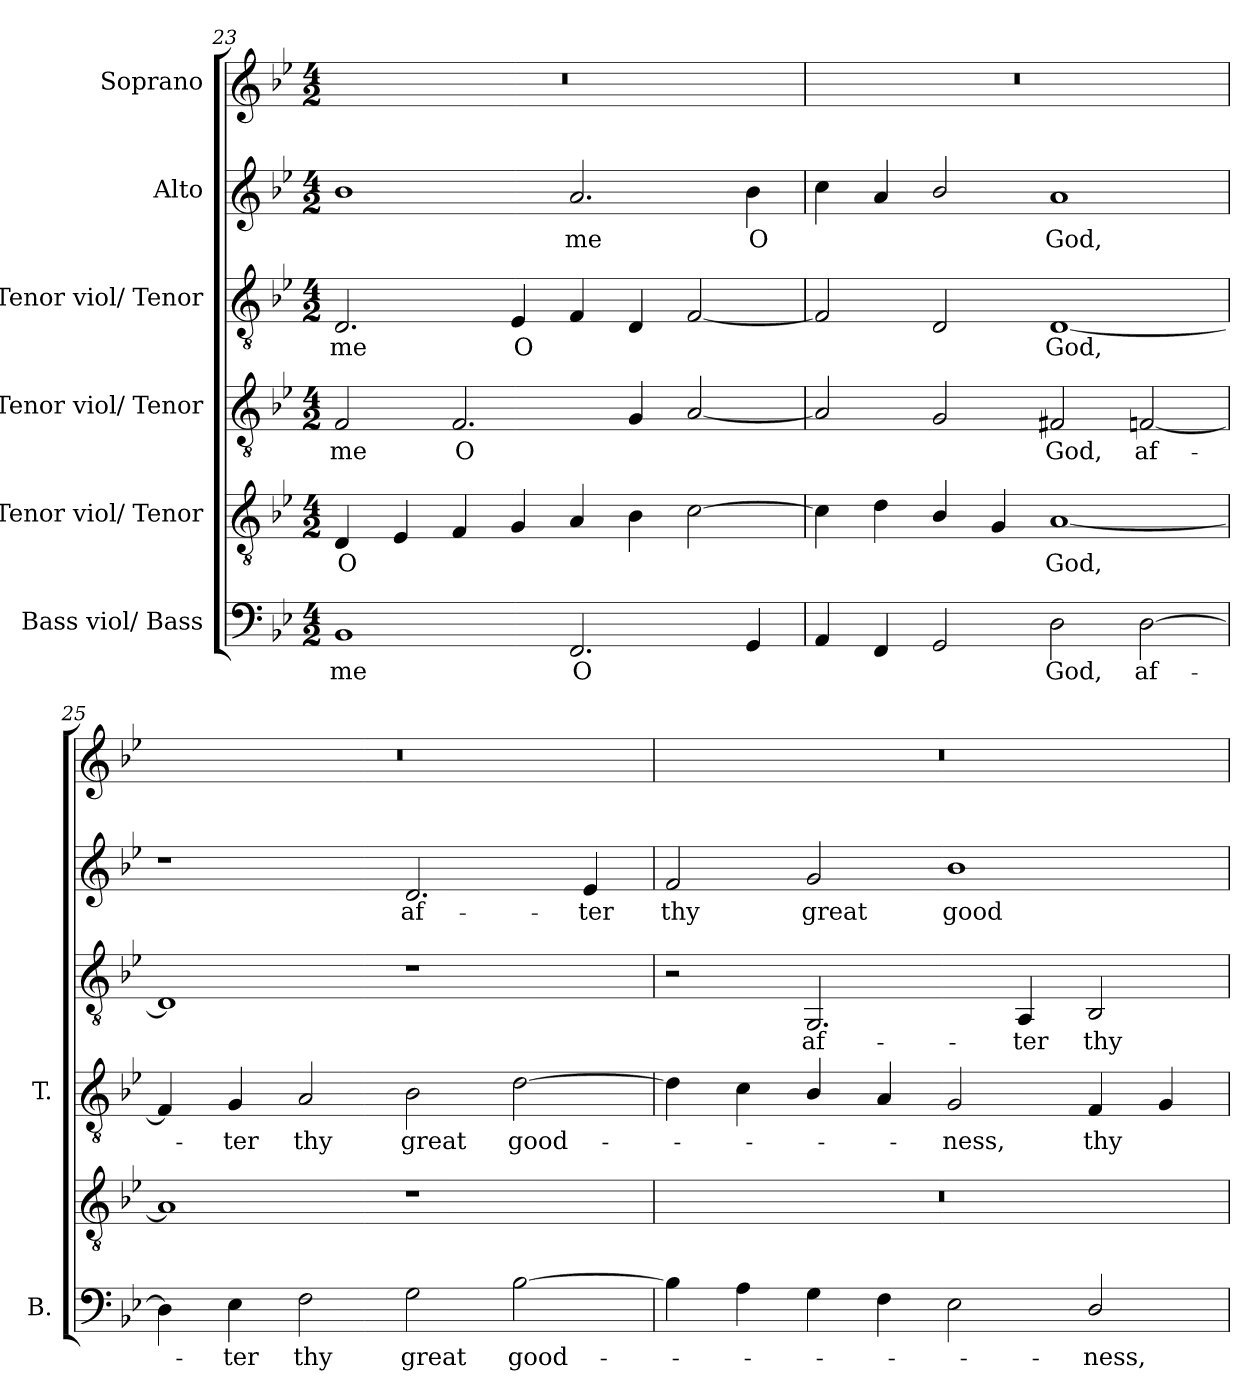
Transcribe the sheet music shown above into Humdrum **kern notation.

**kern	**text	**kern	**text	**kern	**text	**kern	**text	**kern	**text	**kern
*part6	*part6	*part5	*part5	*part4	*part4	*part3	*part3	*part2	*part2	*part1
*staff6	*staff6	*staff5	*staff5	*staff4	*staff4	*staff3	*staff3	*staff2	*staff2	*staff1
*I"Bass viol/ Bass	*	*I"Tenor viol/ Tenor	*	*I"Tenor viol/ Tenor	*	*I"Tenor viol/ Tenor	*	*I"Alto	*	*I"Soprano
*I'B.	*	*	*	*I'T.	*	*	*	*	*	*
*clefF4	*	*clefGv2	*	*clefGv2	*	*clefGv2	*	*clefG2	*	*clefG2
*	*	*ITrd7c12	*	*ITrd7c12	*	*	*	*	*	*
*k[b-e-]	*	*k[b-e-]	*	*k[b-e-]	*	*k[b-e-]	*	*k[b-e-]	*	*k[b-e-]
*B-:	*	*B-:	*	*B-:	*	*B-:	*	*B-:	*	*B-:
*M4/2	*	*M4/2	*	*M4/2	*	*M4/2	*	*M4/2	*	*M4/2
=23	=23	=23	=23	=23	=23	=23	=23	=23	=23	=23
!	!LO:LY:b:color=#000000	!	!	!	!	!	!	!	!	!
!	!	!	!LO:LY:b:color=#000000	!	!	!	!	!	!	!
!	!	!	!	!	!LO:LY:b:color=#000000	!	!	!	!	!
!	!	!	!	!	!	!	!LO:LY:b:color=#000000	!	!	!LO:N:vis=1
1BB-i	me	4DDi/	O	2FFi/	me	2.Di/	me	1b-i	.	0r
.	.	4EE-i/	.	.	.	.	.	.	.	.
!	!	!	!	!	!LO:LY:b:color=#000000	!	!	!	!	!
.	.	4FFi/	.	2.FFi/	O	.	.	.	.	.
!	!	!	!	!	!	!	!LO:LY:b:color=#000000	!	!	!
.	.	4GGi/	.	.	.	4E-i/	O	.	.	.
!	!LO:LY:b:color=#000000	!	!	!	!	!	!	!	!	!
!	!	!	!	!	!	!	!	!	!LO:LY:b:color=#000000	!
2.FFi/	O	4AAi/	.	.	.	4Fi/	.	2.ai/	me	.
.	.	4BB-i\	.	4GGi/	.	4Di/	.	.	.	.
.	.	[2Ci\	.	[2AAi/	.	[2Fi/	.	.	.	.
!	!	!	!	!	!	!	!	!	!LO:LY:b:color=#000000	!
4GGi/	.	.	.	.	.	.	.	4b-i\	O	.
!!LO:LB:g=z
=24	=24	=24	=24	=24	=24	=24	=24	=24	=24	=24
!	!	!	!	!	!	!	!	!	!	!LO:N:vis=1
4AAi/	.	4Ci\]	.	2AAi/]	.	2Fi/]	.	4cci\	.	0r
4FFi/	.	4Di\	.	.	.	.	.	4ai/	.	.
2GGi/	.	4BB-i/	.	2GGi/	.	2Di/	.	2b-i/	.	.
.	.	4GGi/	.	.	.	.	.	.	.	.
!	!LO:LY:b:color=#000000	!	!	!	!	!	!	!	!	!
!	!	!	!LO:LY:b:color=#000000	!	!	!	!	!	!	!
!	!	!	!	!	!LO:LY:b:color=#000000	!	!	!	!	!
!	!	!	!	!	!	!	!LO:LY:b:color=#000000	!	!	!
!	!	!	!	!	!	!	!	!	!LO:LY:b:color=#000000	!
2Di\	God,	[1AAi	God,	2FF#Xi/	God,	[1Di	God,	1ai	God,	.
!	!LO:LY:b:color=#000000	!	!	!	!	!	!	!	!	!
!	!	!	!	!	!LO:LY:b:color=#000000	!	!	!	!	!
[2Di\	af-	.	.	[2FFni/	af-	.	.	.	.	.
=25	=25	=25	=25	=25	=25	=25	=25	=25	=25	=25
!	!	!	!	!	!	!	!	!	!	!LO:N:vis=1
4Di\]	.	1AAi]	.	4FFi/]	.	1Di]	.	1r	.	0r
!	!LO:LY:b:color=#000000	!	!	!	!	!	!	!	!	!
!	!	!	!	!	!LO:LY:b:color=#000000	!	!	!	!	!
4E-i\	-ter	.	.	4GGi/	-ter	.	.	.	.	.
!	!LO:LY:b:color=#000000	!	!	!	!	!	!	!	!	!
!	!	!	!	!	!LO:LY:b:color=#000000	!	!	!	!	!
2Fi\	thy	.	.	2AAi/	thy	.	.	.	.	.
!	!LO:LY:b:color=#000000	!	!	!	!	!	!	!	!	!
!	!	!	!	!	!LO:LY:b:color=#000000	!	!	!	!	!
!	!	!	!	!	!	!	!	!	!LO:LY:b:color=#000000	!
2Gi\	great	1r	.	2BB-i\	great	1r	.	2.di/	af-	.
!	!LO:LY:b:color=#000000	!	!	!	!	!	!	!	!	!
!	!	!	!	!	!LO:LY:b:color=#000000	!	!	!	!	!
[2B-i\	good-	.	.	[2Di\	good-	.	.	.	.	.
!	!	!	!	!	!	!	!	!	!LO:LY:b:color=#000000	!
.	.	.	.	.	.	.	.	4e-i/	-ter	.
=26	=26	=26	=26	=26	=26	=26	=26	=26	=26	=26
!	!	!LO:N:vis=1	!	!	!	!	!	!	!	!
!	!	!	!	!	!	!	!	!	!LO:LY:b:color=#000000	!LO:N:vis=1
4B-i\]	.	0r	.	4Di\]	.	2r	.	2fi/	thy	0r
4Ai\	.	.	.	4Ci\	.	.	.	.	.	.
!	!	!	!	!	!	!	!LO:LY:b:color=#000000	!	!	!
!	!	!	!	!	!	!	!	!	!LO:LY:b:color=#000000	!
4Gi\	.	.	.	4BB-i/	.	2.GGi/	af-	2gi/	great	.
4Fi\	.	.	.	4AAi/	.	.	.	.	.	.
!	!	!	!	!	!LO:LY:b:color=#000000	!	!	!	!	!
!	!	!	!	!	!	!	!	!	!LO:LY:b:color=#000000	!
2E-i\	.	.	.	2GGi/	-ness,	.	.	1b-i	good-	.
!	!	!	!	!	!	!	!LO:LY:b:color=#000000	!	!	!
.	.	.	.	.	.	4AAi/	-ter	.	.	.
!	!LO:LY:b:color=#000000	!	!	!	!	!	!	!	!	!
!	!	!	!	!	!LO:LY:b:color=#000000	!	!	!	!	!
!	!	!	!	!	!	!	!LO:LY:b:color=#000000	!	!	!
2Di/	-ness,	.	.	4FFi/	thy	2BB-i/	thy	.	.	.
.	.	.	.	4GGi/	.	.	.	.	.	.
=	=	=	=	=	=	=	=	=	=	=
*-	*-	*-	*-	*-	*-	*-	*-	*-	*-	*-
